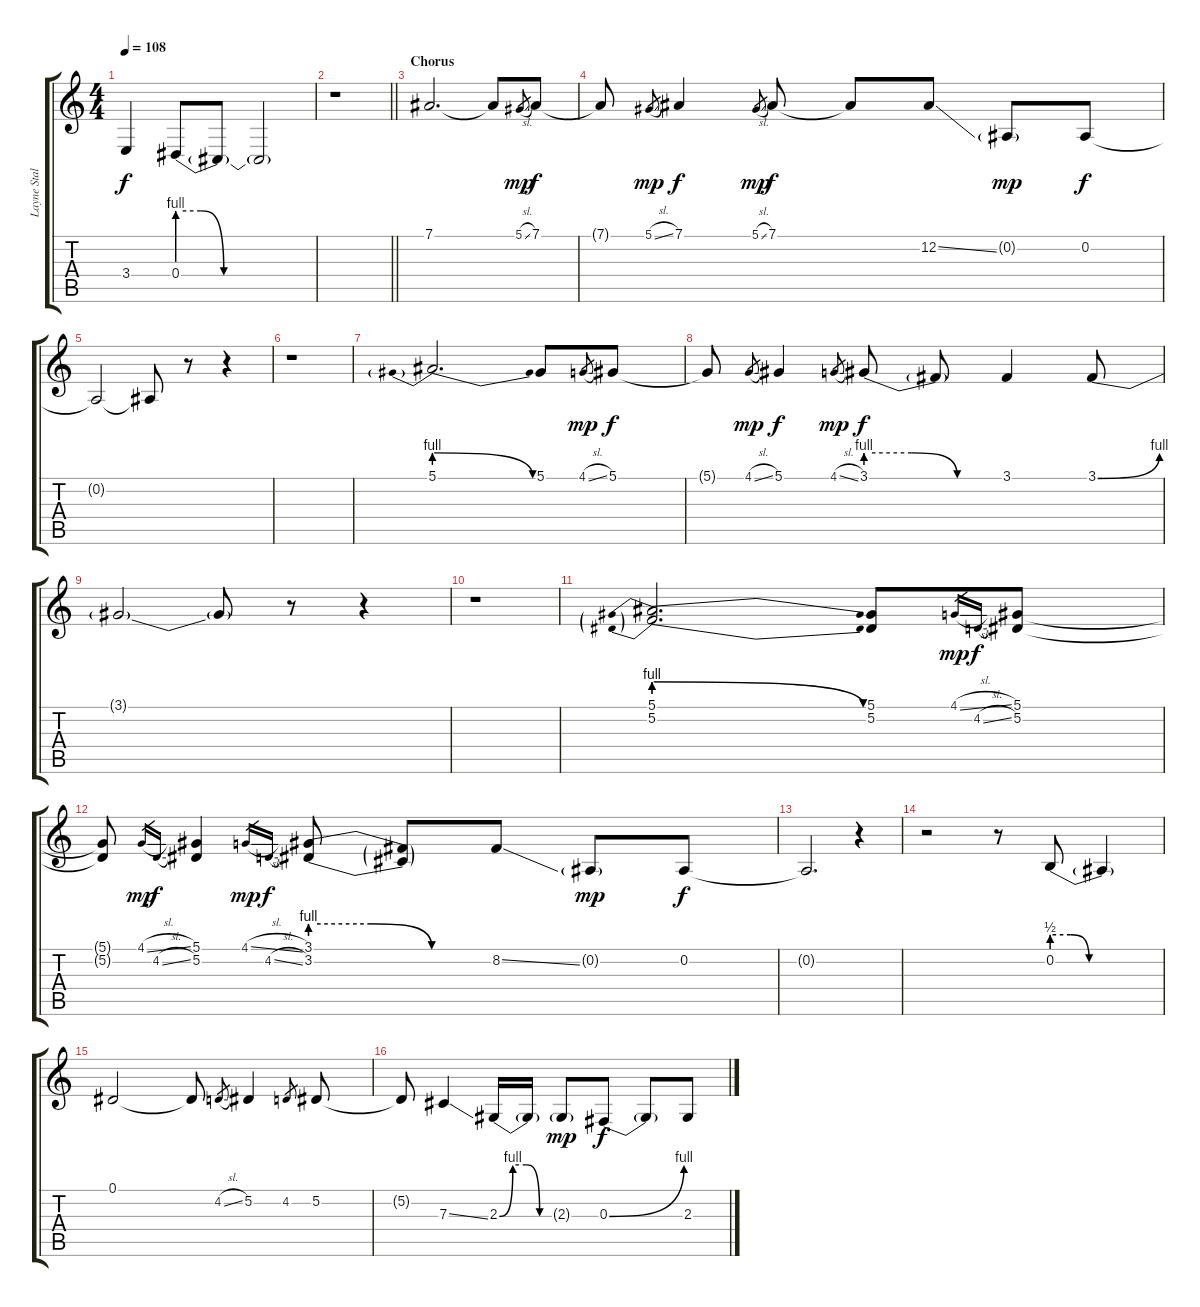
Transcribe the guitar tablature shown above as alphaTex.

\track ("Layne Staley- Vocals" "Layne Stal") {instrument lead2sawtooth}
\staff {score tabs}
\tuning (Eb4 Bb3 Gb3 Db3 Ab2 Eb2) {hide}
\ts (4 4)
\tempo 108
\clef g2
\ks c
3.4{t}.4{dy f} 0.4{be (custom 0 4 10 4 20 0 40 0 60 0)}.8 0.4{t}.8 0.4{t}.2 |
\barLineRight lightlight
r.1 |
\section ("" "Chorus")
7.1.2{d} 7.1{t}.8 5.1{sl}.8{gr dy mp} 7.1.8{dy f} |
7.1{t}.8 5.1{sl}.8{gr dy mp} 7.1.4{dy f} 5.1{sl}.8{gr dy mp} 7.1.8{dy f} 7.1{t}.8 12.2{ss}.8 0.2{g}.8{dy mp} 0.2.8{dy f} |
0.2{t}.2 0.2{t}.8 r.8 r.4 |
r.1 |
5.1{be (prebendrelease 0 4 60 0)}.2{d} 5.1.8 4.1{sl}.8{gr dy mp} 5.1.8{dy f} |
5.1{t}.8 4.1{sl}.8{gr dy mp} 5.1.4{dy f} 4.1{sl}.8{gr dy mp} 3.1{be (custom 0 4 20 4 40 0 60 0)}.8{dy f} 3.1{t}.8 3.1.4 3.1{be (bend 0 0 60 4)}.8 |
3.1{t}.2 3.1{t}.8 r.8 r.4 |
r.1 |
(5.1{be (prebendrelease 0 4 60 0)} 5.2{be (prebendrelease 0 4 60 0)}).2{d} (5.1 5.2).8 4.1{sl}.16{gr dy mp} 4.2{sl}.16{gr dy f} (5.1 5.2).8 |
(5.1{t} 5.2{t}).8 4.1{sl}.16{gr dy mp} 4.2{sl}.16{gr dy f} (5.1 5.2).4 4.1{sl}.16{gr dy mp} 4.2{sl}.16{gr dy f} (3.1{be (custom 0 4 20 4 40 0 60 0)} 3.2{be (custom 0 4 20 4 40 0 60 0)}).8 (3.1{t} 3.2{t}).8 8.2{ss}.8 0.2{g}.8{dy mp} 0.2.8{dy f} |
0.2{t}.2{d} r.4 |
r.2 r.8 0.2{be (custom 0 2 10 2 20 0 40 0 60 0)}.8 0.2{t}.4 |
0.1.2 0.1{t}.8 4.2{sl}.8{gr} 5.2.4 4.2.8{gr} 5.2.8 |
5.2{t}.8 7.3{ss}.4 2.3{be (custom 0 0 15 4 30 4 45 0 60 0)}.16 2.3{t}.16 2.3{g}.8{dy mp} 0.3{be (bend 0 0 60 4)}.8{dy f} 0.3{t}.8 2.3.8
